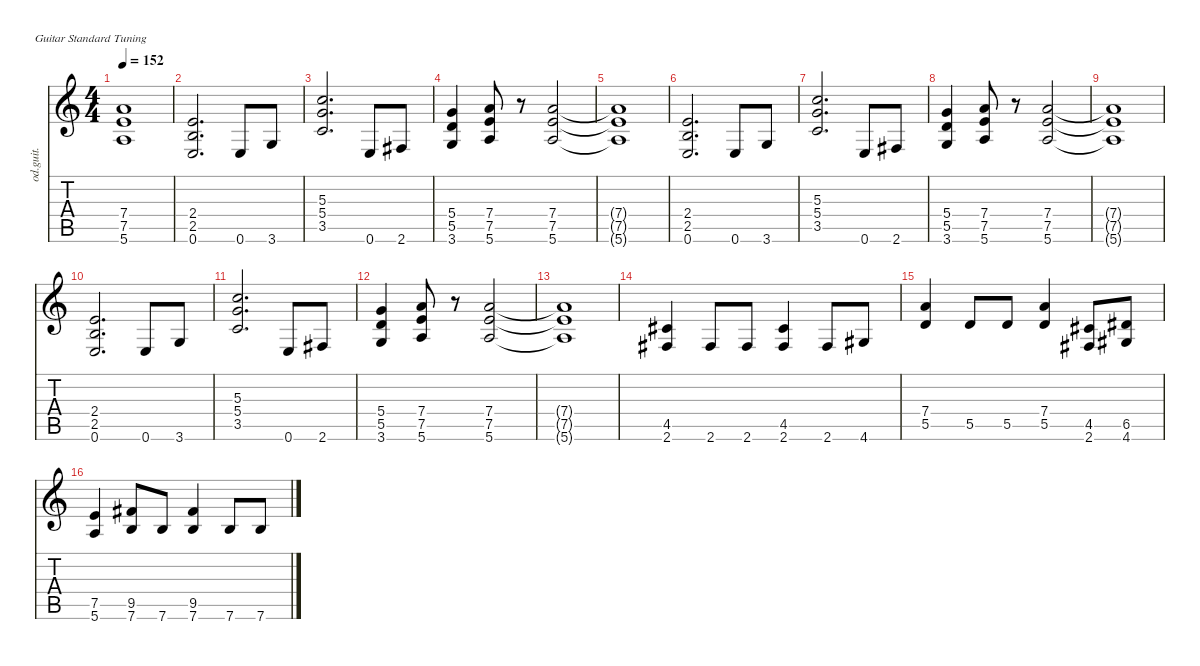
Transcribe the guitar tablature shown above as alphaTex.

\defaultSystemsLayout 4
\hideDynamics
\bracketExtendMode nobrackets
\track ("Rhythm 1" "od.guit.") {instrument overdrivenguitar}
\staff {score tabs}
\tuning (E4 B3 G3 D3 A2 E2)
\ts (4 4)
\tempo 152
\clef g2
\ks c
(7.4{t} 7.5{t} 5.6{t}).1{dy f} |
(2.4 2.5 0.6).2{d} 0.6.8 3.6.8 |
(5.3 5.4 3.5).2{d} 0.6.8 2.6{acc #}.8 |
(5.4 5.5 3.6).4 (7.4 7.5 5.6).8 r.8 (7.4 7.5 5.6).2 |
(7.4{t} 7.5{t} 5.6{t}).1 |
(2.4 2.5 0.6).2{d} 0.6.8 3.6.8 |
(5.3 5.4 3.5).2{d} 0.6.8 2.6{acc #}.8 |
(5.4 5.5 3.6).4 (7.4 7.5 5.6).8 r.8 (7.4 7.5 5.6).2 |
(7.4{t} 7.5{t} 5.6{t}).1 |
(2.4 2.5 0.6).2{d} 0.6.8 3.6.8 |
(5.3 5.4 3.5).2{d} 0.6.8 2.6{acc #}.8 |
(5.4 5.5 3.6).4 (7.4 7.5 5.6).8 r.8 (7.4 7.5 5.6).2 |
(7.4{t} 7.5{t} 5.6{t}).1 |
(4.5{acc #} 2.6{acc #}).4 2.6{acc #}.8 2.6{acc #}.8 (4.5{acc #} 2.6{acc #}).4 2.6{acc #}.8 4.6{acc #}.8 |
(7.4 5.5).4 5.5.8 5.5.8 (7.4 5.5).4 (4.5{acc #} 2.6{acc #}).8 (6.5{acc #} 4.6{acc #}).8 |
(7.5 5.6).4 (9.5{acc #} 7.6).8 7.6.8 (9.5{acc #} 7.6).4 7.6.8 7.6.8
